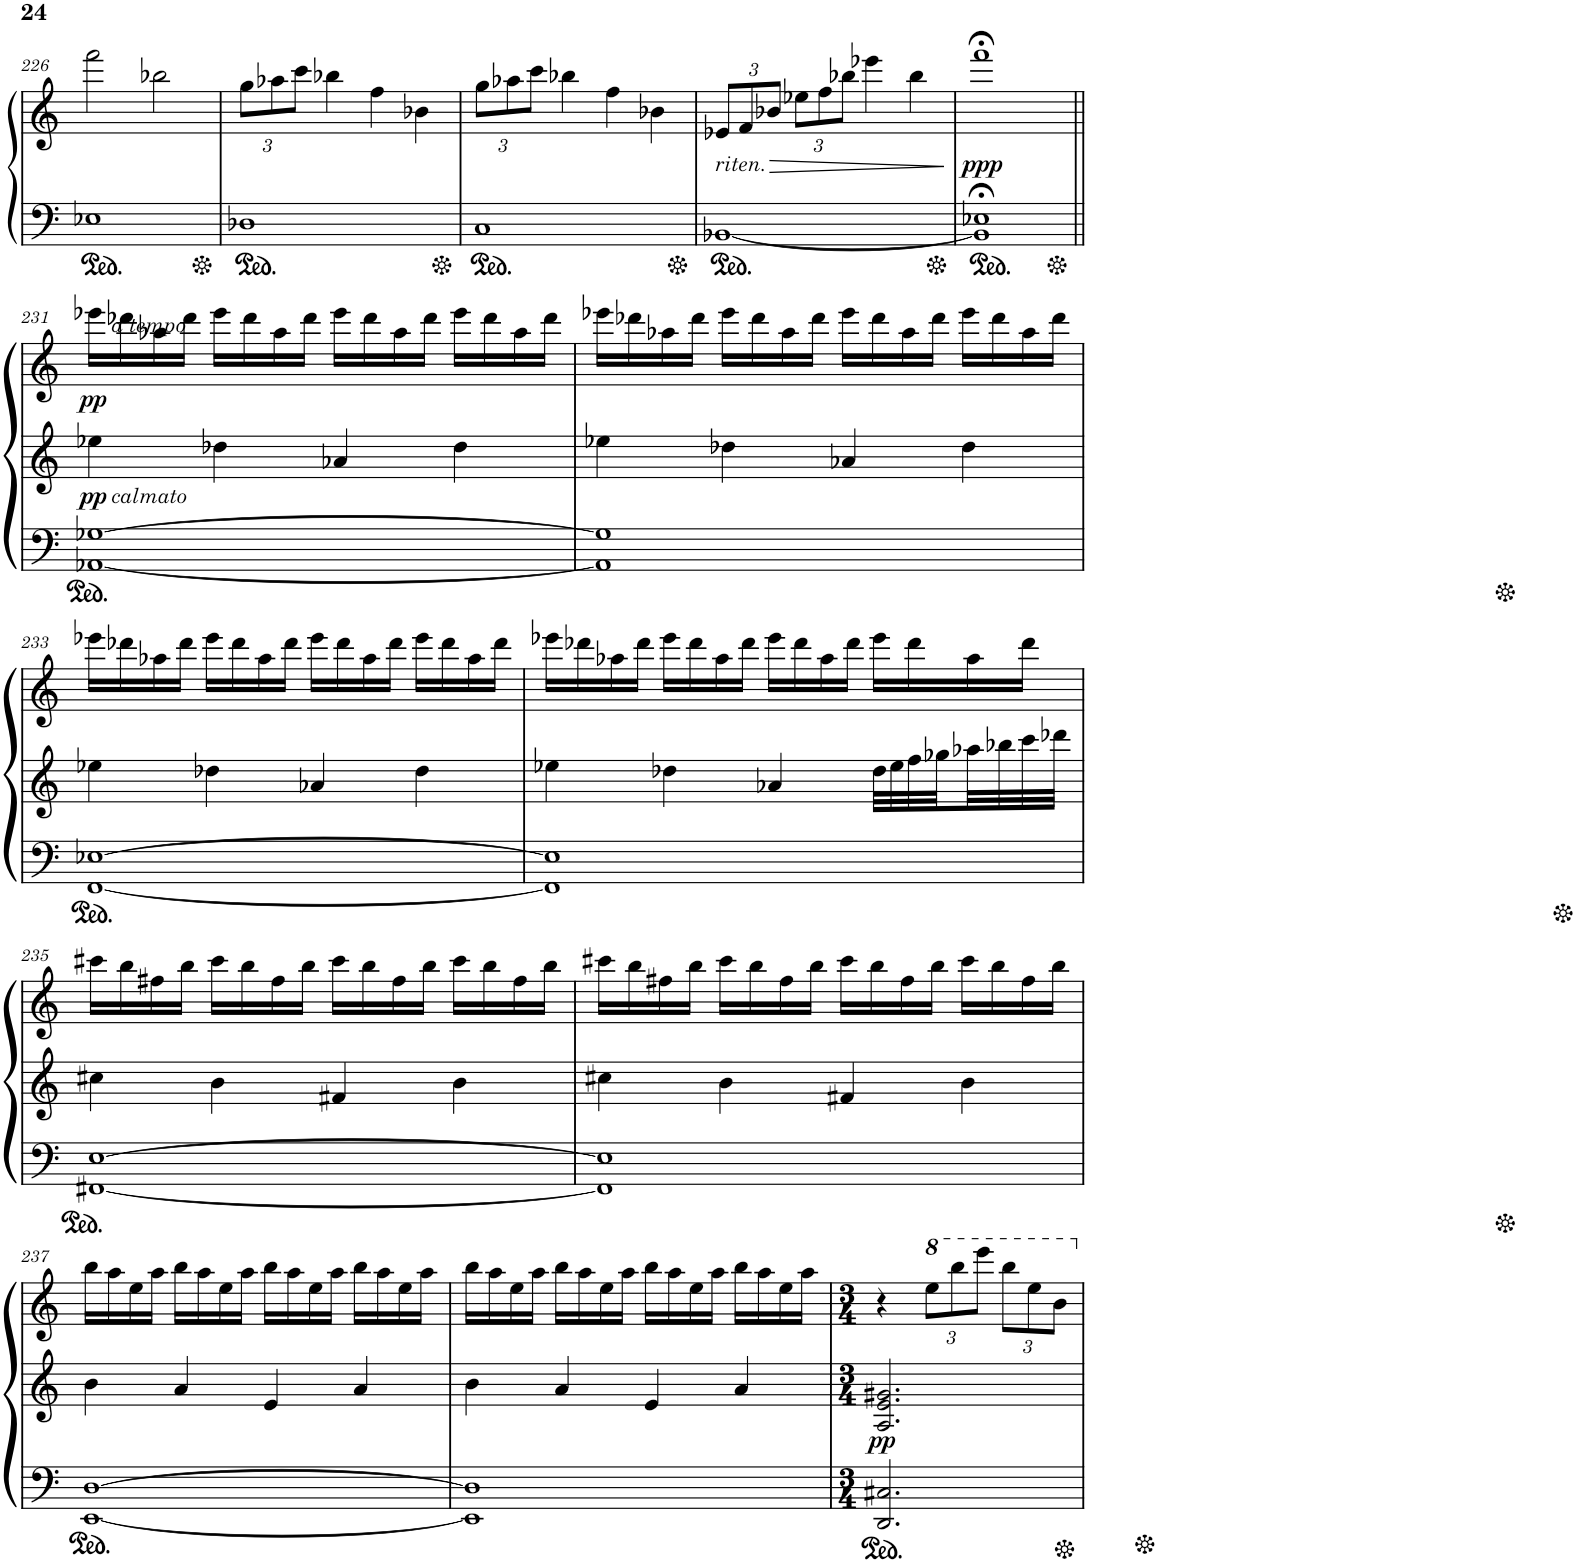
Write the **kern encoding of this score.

**kern	**kern	**kern	**dynam
*part1	*part1	*part1	*part1
*staff3	*staff2	*staff1	*staff1/2/3
*I"Piano	*	*	*
*I'Pno.	*	*	*
!!LO:PB:g=z
*clefF4	*clefG2	*clefG2	*
*k[]	*k[]	*k[]	*
*M4/4	*M4/4	*M4/4	*
=226	=226	=226	=226
1E-X	2fff\	1r	.
.	2bb-X\	.	.
=227	=227	=227	=227
*	*Xbrackettup	*	*
1D-X	12gg\L	1r	.
.	12aa-X\	.	.
.	12ccc\J	.	.
.	4bb-X\	.	.
.	4ff\	.	.
.	4b-X\	.	.
=228	=228	=228	=228
1C	12gg\L	1r	.
.	12aa-X\	.	.
.	12ccc\J	.	.
.	4bb-X\	.	.
.	4ff\	.	.
.	4b-X\	.	.
=229	=229	=229	=229
!	!LO:TX:b:i:t=riten.	!	!
[1BB-X	12e-X/L	1r	.
.	12f/	.	.
.	12b-X/J	.	.
.	12ee-X\L	.	.
.	12ff\	.	.
.	12bb-X\J	.	.
.	4eee-X\	.	.
.	4bb-\	.	.
=230	=230	=230	=230
!	!	!	!LO:DY:b=2
1BB-];< 1E-X;<	1fff;<	1r	ppp
!!LO:LB:g=z
=231||	=231||	=231||	=231||
!	!	!LO:TX:b:i:t=a tempo	!
!	!LO:TX:b:i:t=calmato	!	!
!	!	!	!LO:DY:b=2
!	!	!	!LO:DY:n=1:b
[1AA-X [1G-X	4ee-X\	16eee-X\LL	pp pp
.	.	16ddd-X\	.
.	.	16aa-X\	.
.	.	16ddd-\JJ	.
.	4dd-X\	16eee-\LL	.
.	.	16ddd-\	.
.	.	16aa-\	.
.	.	16ddd-\JJ	.
.	4a-X/	16eee-\LL	.
.	.	16ddd-\	.
.	.	16aa-\	.
.	.	16ddd-\JJ	.
.	4dd-\	16eee-\LL	.
.	.	16ddd-\	.
.	.	16aa-\	.
.	.	16ddd-\JJ	.
=232	=232	=232	=232
1AA-] 1G-]	4ee-X\	16eee-X\LL	.
.	.	16ddd-X\	.
.	.	16aa-X\	.
.	.	16ddd-\JJ	.
.	4dd-X\	16eee-\LL	.
.	.	16ddd-\	.
.	.	16aa-\	.
.	.	16ddd-\JJ	.
.	4a-X/	16eee-\LL	.
.	.	16ddd-\	.
.	.	16aa-\	.
.	.	16ddd-\JJ	.
.	4dd-\	16eee-\LL	.
.	.	16ddd-\	.
.	.	16aa-\	.
.	.	16ddd-\JJ	.
!!LO:LB:g=z
=233	=233	=233	=233
[1FF [1E-X	4ee-X\	16eee-X\LL	.
.	.	16ddd-X\	.
.	.	16aa-X\	.
.	.	16ddd-\JJ	.
.	4dd-X\	16eee-\LL	.
.	.	16ddd-\	.
.	.	16aa-\	.
.	.	16ddd-\JJ	.
.	4a-X/	16eee-\LL	.
.	.	16ddd-\	.
.	.	16aa-\	.
.	.	16ddd-\JJ	.
.	4dd-\	16eee-\LL	.
.	.	16ddd-\	.
.	.	16aa-\	.
.	.	16ddd-\JJ	.
=234	=234	=234	=234
1FF] 1E-]	4ee-X\	16eee-X\LL	.
.	.	16ddd-X\	.
.	.	16aa-X\	.
.	.	16ddd-\JJ	.
.	4dd-X\	16eee-\LL	.
.	.	16ddd-\	.
.	.	16aa-\	.
.	.	16ddd-\JJ	.
.	4a-X/	16eee-\LL	.
.	.	16ddd-\	.
.	.	16aa-\	.
.	.	16ddd-\JJ	.
.	32dd-\LLL	16eee-\LL	.
.	32ee-\	.	.
.	32ff\	16ddd-\	.
.	32gg-X\	.	.
.	32aa-X\	16aa-\	.
.	32bb-X\	.	.
.	32ccc\	16ddd-\JJ	.
.	32ddd-X\JJJ	.	.
!!LO:LB:g=z
=235	=235	=235	=235
[1FF#X [1E	4cc#X\	16ccc#X\LL	.
.	.	16bb\	.
.	.	16ff#X\	.
.	.	16bb\JJ	.
.	4b\	16ccc#\LL	.
.	.	16bb\	.
.	.	16ff#\	.
.	.	16bb\JJ	.
.	4f#X/	16ccc#\LL	.
.	.	16bb\	.
.	.	16ff#\	.
.	.	16bb\JJ	.
.	4b\	16ccc#\LL	.
.	.	16bb\	.
.	.	16ff#\	.
.	.	16bb\JJ	.
=236	=236	=236	=236
1FF#] 1E]	4cc#X\	16ccc#X\LL	.
.	.	16bb\	.
.	.	16ff#X\	.
.	.	16bb\JJ	.
.	4b\	16ccc#\LL	.
.	.	16bb\	.
.	.	16ff#\	.
.	.	16bb\JJ	.
.	4f#X/	16ccc#\LL	.
.	.	16bb\	.
.	.	16ff#\	.
.	.	16bb\JJ	.
.	4b\	16ccc#\LL	.
.	.	16bb\	.
.	.	16ff#\	.
.	.	16bb\JJ	.
!!LO:LB:g=z
=237	=237	=237	=237
[1EE [1D	4b\	16bb\LL	.
.	.	16aa\	.
.	.	16ee\	.
.	.	16aa\JJ	.
.	4a/	16bb\LL	.
.	.	16aa\	.
.	.	16ee\	.
.	.	16aa\JJ	.
.	4e/	16bb\LL	.
.	.	16aa\	.
.	.	16ee\	.
.	.	16aa\JJ	.
.	4a/	16bb\LL	.
.	.	16aa\	.
.	.	16ee\	.
.	.	16aa\JJ	.
=238	=238	=238	=238
1EE] 1D]	4b\	16bb\LL	.
.	.	16aa\	.
.	.	16ee\	.
.	.	16aa\JJ	.
.	4a/	16bb\LL	.
.	.	16aa\	.
.	.	16ee\	.
.	.	16aa\JJ	.
.	4e/	16bb\LL	.
.	.	16aa\	.
.	.	16ee\	.
.	.	16aa\JJ	.
.	4a/	16bb\LL	.
.	.	16aa\	.
.	.	16ee\	.
.	.	16aa\JJ	.
=239	=239	=239	=239
*M3/4	*M3/4	*M3/4	*
!	!	!	!LO:DY:b=2
2.DD/ 2.C#X/	2.A/ 2.e/ 2.g#X/	4r	pp
*	*	*8va	*
*	*	*Xbrackettup	*
.	.	12eee\L	.
.	.	12bbb\	.
.	.	12eeee\J	.
.	.	12bbb\L	.
.	.	12eee\	.
.	.	12bb\J	.
*	*	*X8va	*
=	=	=	=
*-	*-	*-	*-
